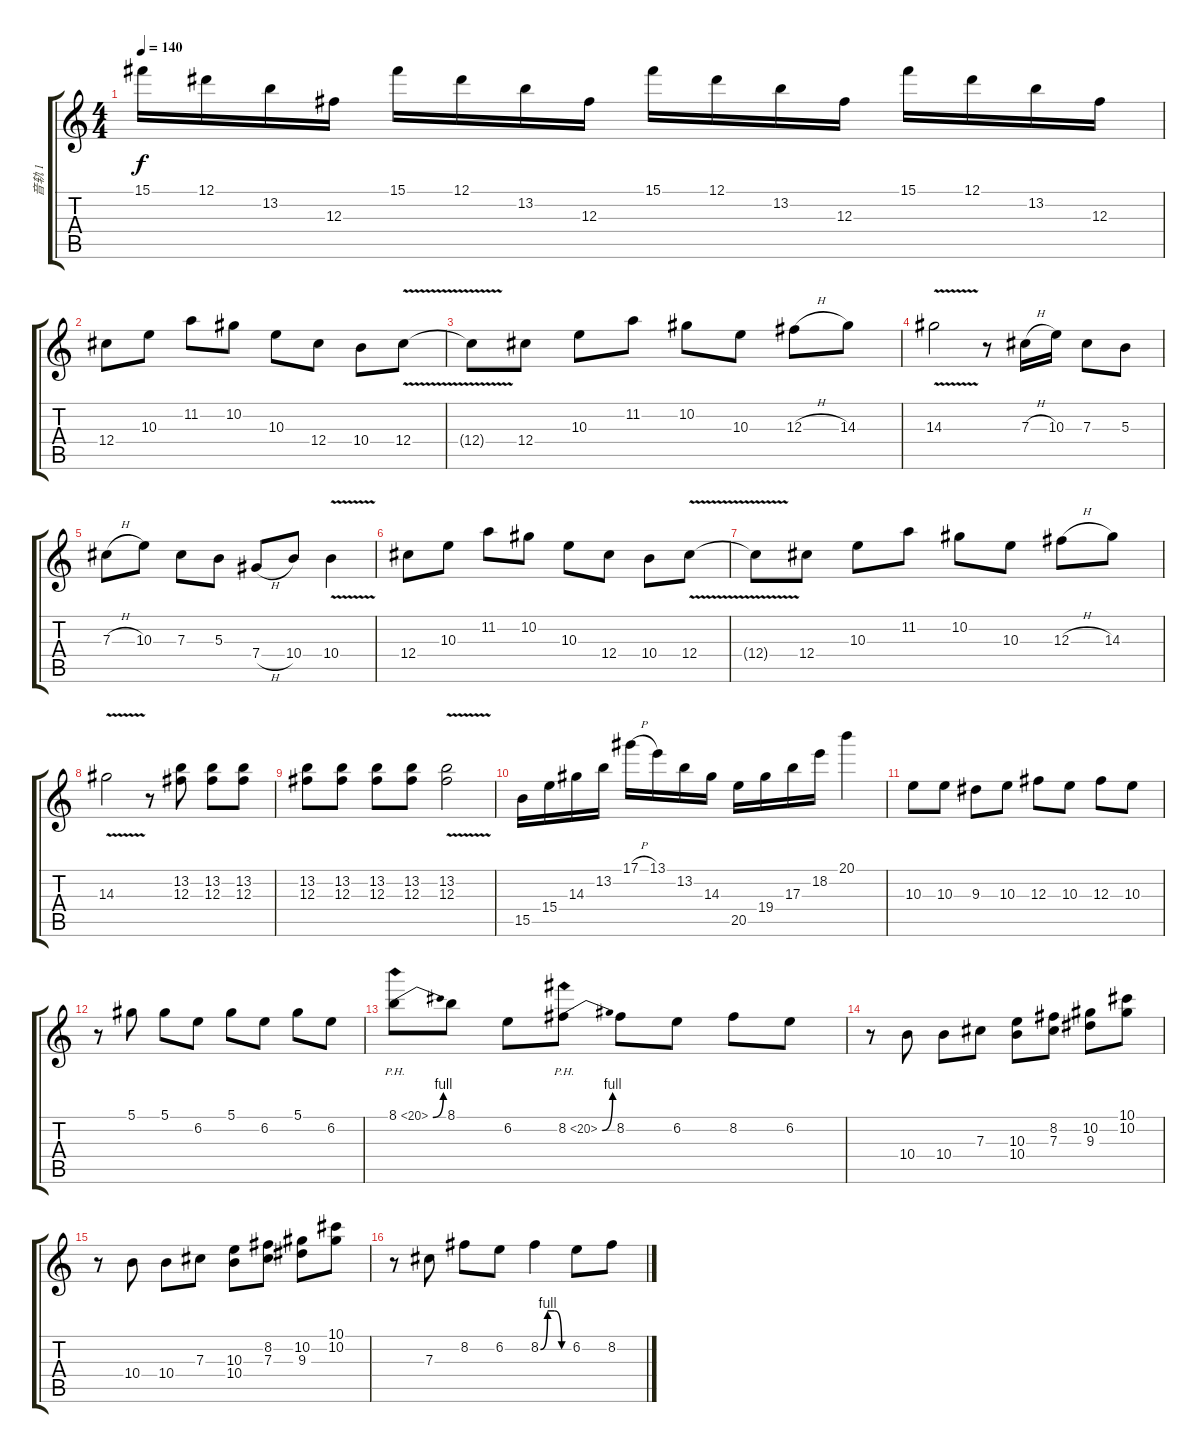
\track ("音轨 1" "音轨 1") {instrument distortionguitar}
\staff {score tabs}
\tuning (Eb4 Bb3 Gb3 Db3 Ab2 Eb2) {hide}
\ts (4 4)
\tempo 140
\clef g2
\ks c
15.1.16{dy f} 12.1.16 13.2.16 12.3.16 15.1.16 12.1.16 13.2.16 12.3.16 15.1.16 12.1.16 13.2.16 12.3.16 15.1.16 12.1.16 13.2.16 12.3.16 |
12.4.8 10.3.8 11.2.8 10.2.8 10.3.8 12.4.8 10.4.8 12.4{v}.8 |
12.4{t}.8 12.4.8 10.3.8 11.2.8 10.2.8 10.3.8 12.3{h}.8 14.3.8 |
14.3{v}.2 r.8 7.3{h}.16 10.3.16 7.3.8 5.3.8 |
7.3{h}.8 10.3.8 7.3.8 5.3.8 7.4{h}.8 10.4.8 10.4{v}.4 |
12.4.8 10.3.8 11.2.8 10.2.8 10.3.8 12.4.8 10.4.8 12.4{v}.8 |
12.4{t}.8 12.4.8 10.3.8 11.2.8 10.2.8 10.3.8 12.3{h}.8 14.3.8 |
14.3{v}.2 r.8 (13.2 12.3).8 (13.2 12.3).8 (13.2 12.3).8 |
(13.2 12.3).8 (13.2 12.3).8 (13.2 12.3).8 (13.2 12.3).8 (13.2{v} 12.3{v}).2 |
15.5.16 15.4.16 14.3.16 13.2.16 17.1{h}.16 13.1.16 13.2.16 14.3.16 20.5.16 19.4.16 17.3.16 18.2.16 20.1.4 |
10.3.8 10.3.8 9.3.8 10.3.8 12.3.8 10.3.8 12.3.8 10.3.8 |
r.8 5.1.8 5.1.8 6.2.8 5.1.8 6.2.8 5.1.8 6.2.8 |
8.1{be (bend 0 0 60 4) ph 12}.8 8.1.8 6.2.8 8.2{be (bend 0 0 60 4) ph 12}.8 8.2.8 6.2.8 8.2.8 6.2.8 |
r.8 10.4.8 10.4.8 7.3.8 (10.3 10.4).8 (8.2 7.3).8 (10.2 9.3).8 (10.1 10.2).8 |
r.8 10.4.8 10.4.8 7.3.8 (10.3 10.4).8 (8.2 7.3).8 (10.2 9.3).8 (10.1 10.2).8 |
r.8 7.3.8 8.2.8 6.2.8 8.2{be (custom 0 0 15 4 30 4 45 0 60 0)}.4 6.2.8 8.2.8
